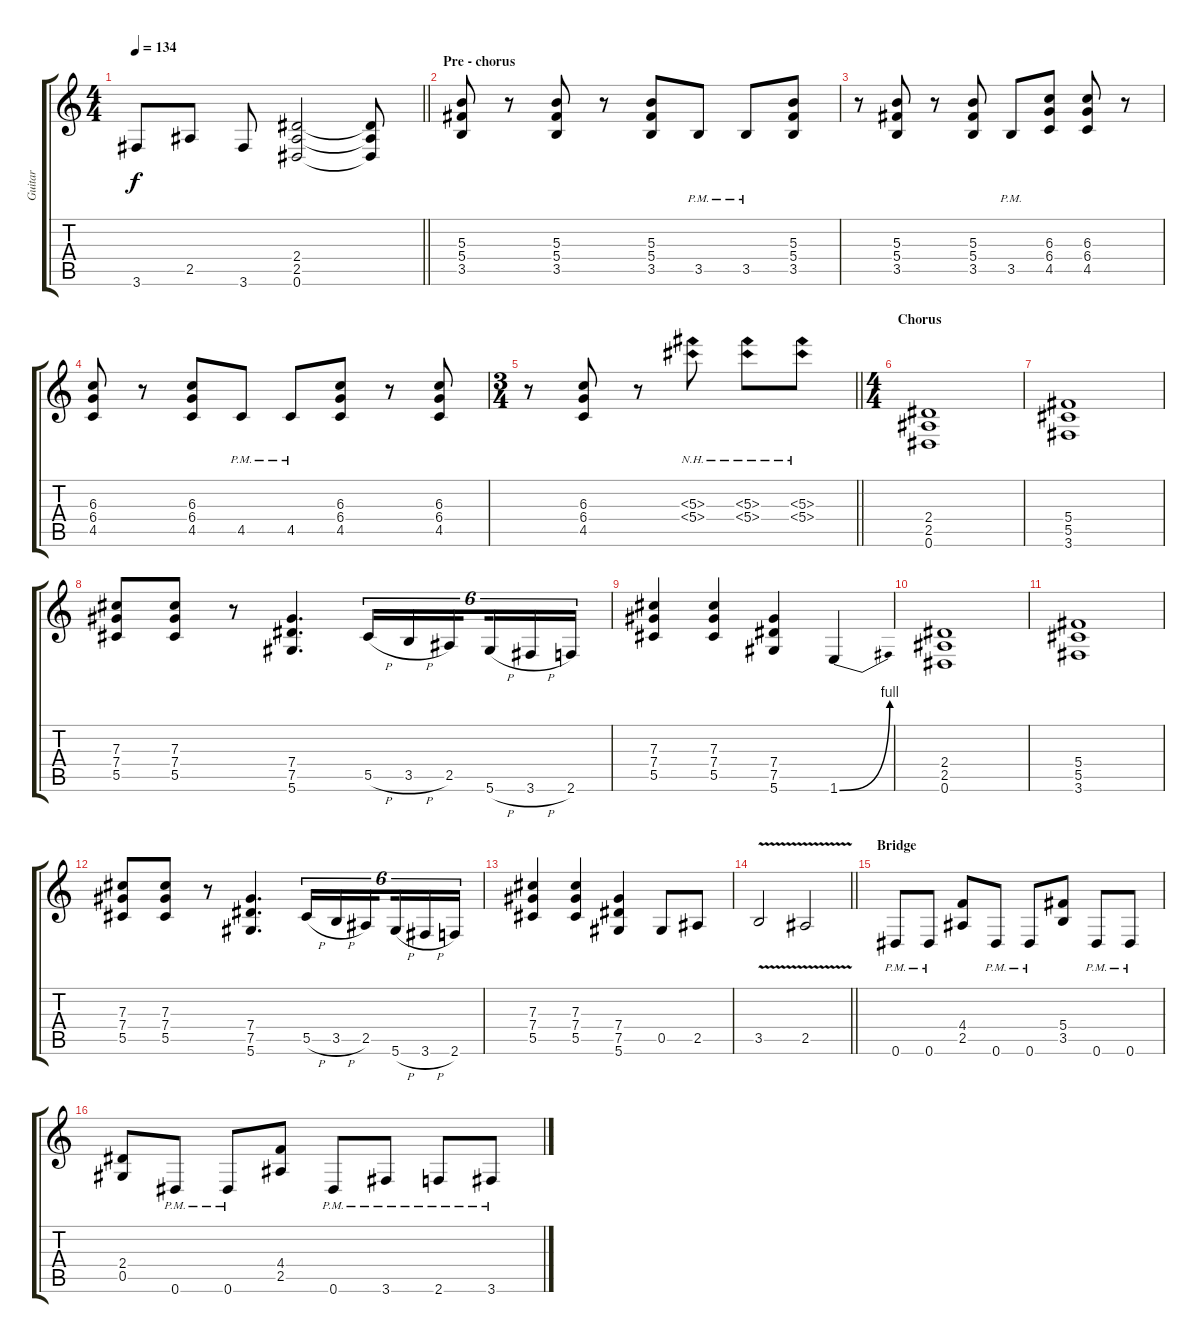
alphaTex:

\track ("Guitar" "Guitar") {instrument overdrivenguitar}
\staff {score tabs}
\tuning (Eb4 Bb3 Gb3 Db3 Ab2 Eb2) {hide}
\ts (4 4)
\tempo 134
\clef g2
\barLineRight lightlight
\ks c
3.6.8{dy f} 2.5.8 3.6.8 (2.4 2.5 0.6).2 (2.4{t} 2.5{t} 0.6{t}).8 |
\section ("" "Pre - chorus")
(5.3 5.4 3.5).8 r.8 (5.3 5.4 3.5).8 r.8 (5.3 5.4 3.5).8 3.5{pm}.8 3.5{pm}.8 (5.3 5.4 3.5).8 |
r.8 (5.3 5.4 3.5).8 r.8 (5.3 5.4 3.5).8 3.5{pm}.8 (6.3 6.4 4.5).8 (6.3 6.4 4.5).8 r.8 |
(6.3 6.4 4.5).8 r.8 (6.3 6.4 4.5).8 4.5{pm}.8 4.5{pm}.8 (6.3 6.4 4.5).8 r.8 (6.3 6.4 4.5).8 |
\ts (3 4)
\barLineRight lightlight
r.8 (6.3 6.4 4.5).8 r.8 (5.3{nh} 5.4{nh}).8 (5.3{nh} 5.4{nh}).8 (5.3{nh} 5.4{nh}).8 |
\ts (4 4)
\section ("" "Chorus")
(2.4 2.5 0.6).1 |
(5.4 5.5 3.6).1 |
(7.3 7.4 5.5).8 (7.3 7.4 5.5).8 r.8 (7.4 7.5 5.6).4{d} 5.5{h}.16{tu (6 4)} 3.5{h}.16{tu (6 4)} 2.5.16{tu (6 4) beam splitsecondary} 5.6{h}.16{tu (6 4)} 3.6{h}.16{tu (6 4)} 2.6.16{tu (6 4)} |
(7.3 7.4 5.5).4 (7.3 7.4 5.5).4 (7.4 7.5 5.6).4 1.6{be (bend 0 0 60 4)}.4 |
(2.4 2.5 0.6).1 |
(5.4 5.5 3.6).1 |
(7.3 7.4 5.5).8 (7.3 7.4 5.5).8 r.8 (7.4 7.5 5.6).4{d} 5.5{h}.16{tu (6 4)} 3.5{h}.16{tu (6 4)} 2.5.16{tu (6 4) beam splitsecondary} 5.6{h}.16{tu (6 4)} 3.6{h}.16{tu (6 4)} 2.6.16{tu (6 4)} |
(7.3 7.4 5.5).4 (7.3 7.4 5.5).4 (7.4 7.5 5.6).4 0.5.8 2.5.8 |
\barLineRight lightlight
3.5{v}.2 2.5{v}.2 |
\section ("" "Bridge")
0.6{pm}.8 0.6{pm}.8 (4.4 2.5).8 0.6{pm}.8 0.6{pm}.8 (5.4 3.5).8 0.6{pm}.8 0.6{pm}.8 |
(2.4 0.5).8 0.6{pm}.8 0.6{pm}.8 (4.4 2.5).8 0.6{pm}.8 3.6{pm}.8 2.6{pm}.8 3.6{pm}.8
